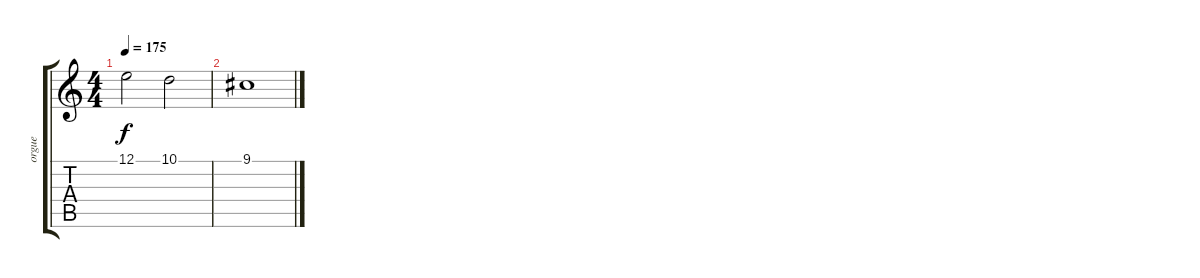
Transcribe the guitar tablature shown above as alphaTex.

\track ("orgue" "orgue") {instrument churchorgan}
\staff {score tabs}
\tuning (E4 B3 G3 D3 A2 E2) {hide}
\ts (4 4)
\tempo 175
\clef g2
\ks c
12.1.2{dy f} 10.1.2 |
9.1.1
